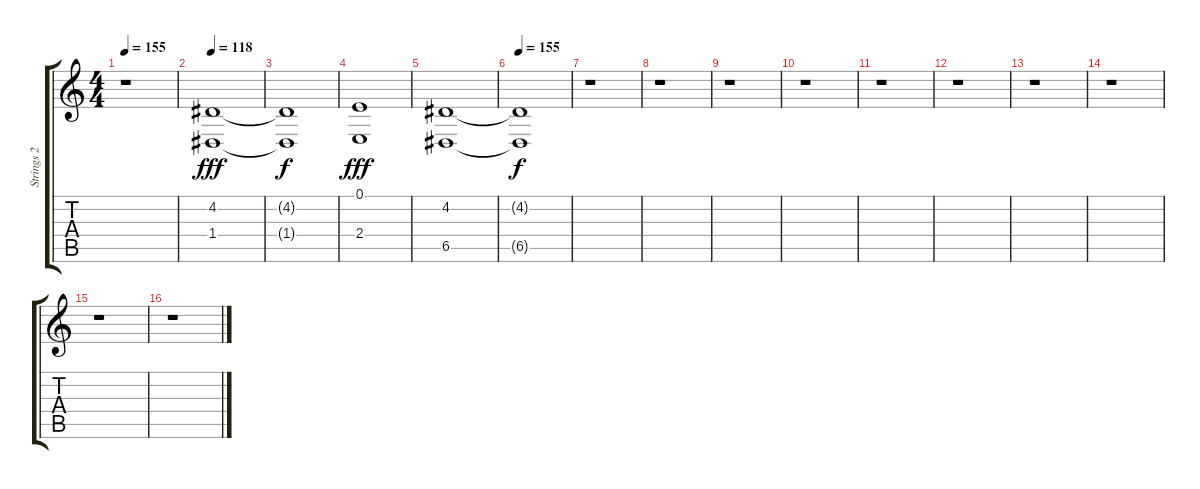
\track ("Strings 2" "Strings 2") {instrument stringensemble1}
\staff {score tabs}
\tuning (E4 B3 G3 D3 A2 E2) {hide}
\ts (4 4)
\tempo 155
\clef g2
\ks c
r.1{dy fff instrument stringensemble1} |
\tempo 118
(4.2 1.4).1 |
(4.2{t} 1.4{t}).1{dy f} |
(0.1 2.4).1{dy fff} |
(4.2 6.5).1 |
\tempo 155
(4.2{t} 6.5{t}).1{dy f} |
r.1 |
r.1 |
r.1 |
r.1 |
r.1 |
r.1 |
r.1 |
r.1 |
r.1 |
r.1
